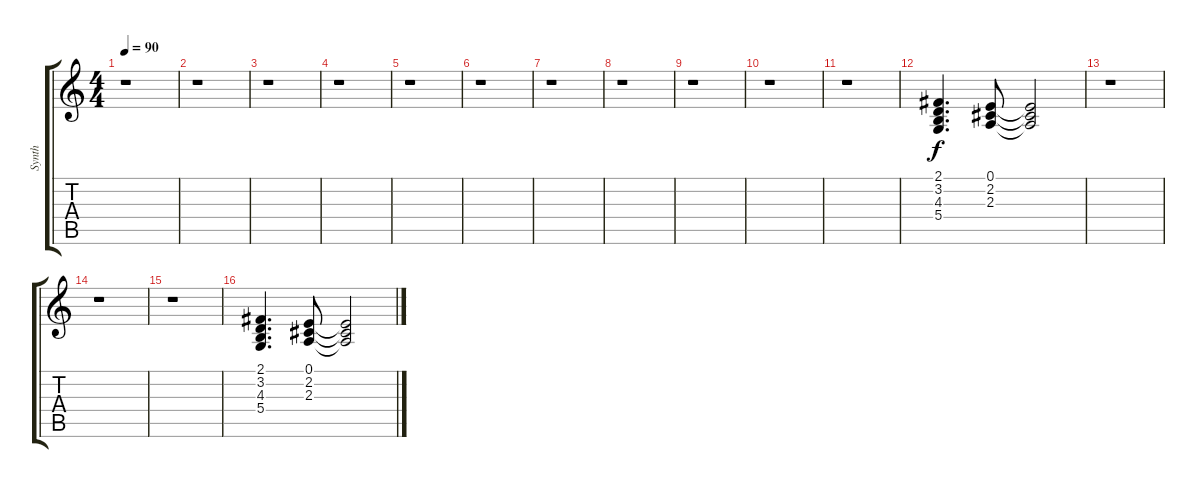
\track ("Synth" "Synth") {instrument synthstrings2}
\staff {score tabs}
\tuning (E4 B3 G3 D3 A2 E2) {hide}
\ts (4 4)
\tempo 90
\clef g2
\ks c
r.1{dy f} |
r.1 |
r.1 |
r.1 |
r.1 |
r.1 |
r.1 |
r.1 |
r.1 |
r.1 |
r.1 |
(2.1 3.2 4.3 5.4).4{d} (0.1 2.2 2.3).8 (0.1{t} 2.2{t} 2.3{t}).2 |
r.1 |
r.1 |
r.1 |
(2.1 3.2 4.3 5.4).4{d} (0.1 2.2 2.3).8 (0.1{t} 2.2{t} 2.3{t}).2
